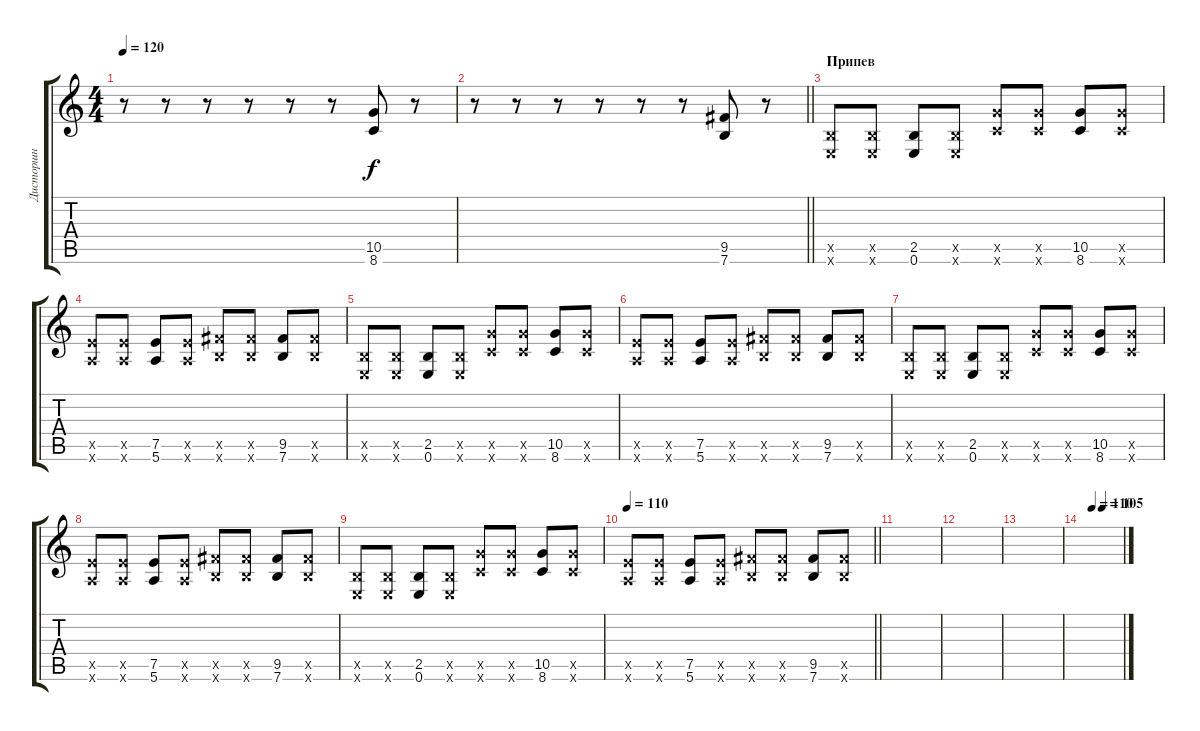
\track ("Дисторшн" "Дисторшн") {instrument distortionguitar}
\staff {score tabs}
\tuning (E4 B3 G3 D3 A2 E2) {hide}
\ts (4 4)
\tempo 120
\clef g2
\ks c
r.8{dy f} r.8 r.8 r.8 r.8 r.8 (10.5 8.6).8 r.8 |
\barLineRight lightlight
r.8 r.8 r.8 r.8 r.8 r.8 (9.5 7.6).8 r.8 |
\section ("" "Припев")
(2.5{x} 0.6{x}).8 (2.5{x} 0.6{x}).8 (2.5 0.6).8 (2.5{x} 0.6{x}).8 (10.5{x} 8.6{x}).8 (10.5{x} 8.6{x}).8 (10.5 8.6).8 (10.5{x} 8.6{x}).8 |
(7.5{x} 5.6{x}).8 (7.5{x} 5.6{x}).8 (7.5 5.6).8 (7.5{x} 5.6{x}).8 (9.5{x} 7.6{x}).8 (9.5{x} 7.6{x}).8 (9.5 7.6).8 (9.5{x} 7.6{x}).8 |
(2.5{x} 0.6{x}).8 (2.5{x} 0.6{x}).8 (2.5 0.6).8 (2.5{x} 0.6{x}).8 (10.5{x} 8.6{x}).8 (10.5{x} 8.6{x}).8 (10.5 8.6).8 (10.5{x} 8.6{x}).8 |
(7.5{x} 5.6{x}).8 (7.5{x} 5.6{x}).8 (7.5 5.6).8 (7.5{x} 5.6{x}).8 (9.5{x} 7.6{x}).8 (9.5{x} 7.6{x}).8 (9.5 7.6).8 (9.5{x} 7.6{x}).8 |
(2.5{x} 0.6{x}).8 (2.5{x} 0.6{x}).8 (2.5 0.6).8 (2.5{x} 0.6{x}).8 (10.5{x} 8.6{x}).8 (10.5{x} 8.6{x}).8 (10.5 8.6).8 (10.5{x} 8.6{x}).8 |
(7.5{x} 5.6{x}).8 (7.5{x} 5.6{x}).8 (7.5 5.6).8 (7.5{x} 5.6{x}).8 (9.5{x} 7.6{x}).8 (9.5{x} 7.6{x}).8 (9.5 7.6).8 (9.5{x} 7.6{x}).8 |
(2.5{x} 0.6{x}).8 (2.5{x} 0.6{x}).8 (2.5 0.6).8 (2.5{x} 0.6{x}).8 (10.5{x} 8.6{x}).8 (10.5{x} 8.6{x}).8 (10.5 8.6).8 (10.5{x} 8.6{x}).8 |
\tempo 110
\barLineRight lightlight
(7.5{x} 5.6{x}).8 (7.5{x} 5.6{x}).8 (7.5 5.6).8 (7.5{x} 5.6{x}).8 (9.5{x} 7.6{x}).8 (9.5{x} 7.6{x}).8 (9.5 7.6).8 (9.5{x} 7.6{x}).8 |
|
|
|
\tempo (110 0.25)
\tempo (105 0.5)
